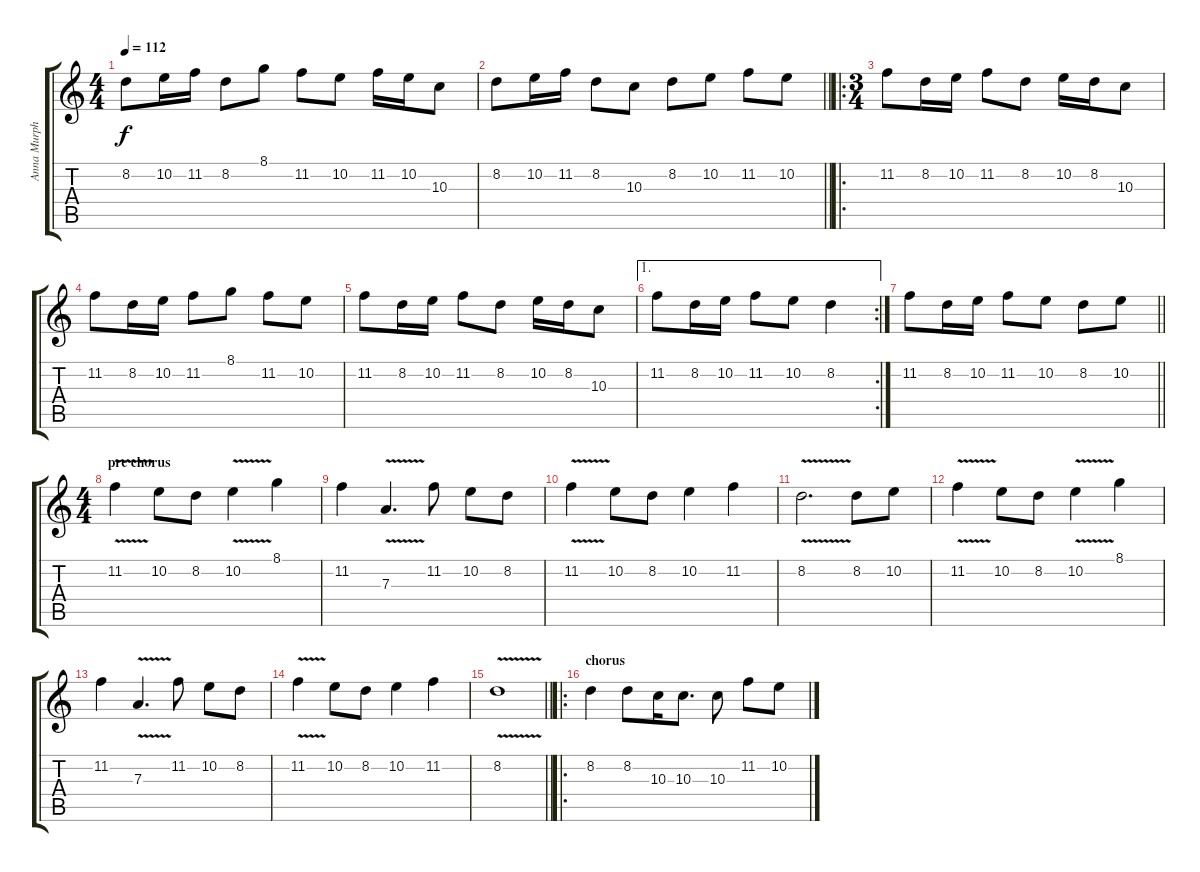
\track ("Anna Murphy" "Anna Murph") {instrument contrabass}
\staff {score tabs}
\tuning (B3 Gb3 D3 A2 E2 B1) {hide}
\ts (4 4)
\tempo 112
\clef g2
\ks c
8.2.8{dy f} 10.2.16 11.2.16 8.2.8 8.1.8 11.2.8 10.2.8 11.2.16 10.2.16 10.3.8 |
\barLineRight lightlight
8.2.8 10.2.16 11.2.16 8.2.8 10.3.8 8.2.8 10.2.8 11.2.8 10.2.8 |
\ro
\ts (3 4)
\section ("" "")
11.2.8 8.2.16 10.2.16 11.2.8 8.2.8 10.2.16 8.2.16 10.3.8 |
11.2.8 8.2.16 10.2.16 11.2.8 8.1.8 11.2.8 10.2.8 |
11.2.8 8.2.16 10.2.16 11.2.8 8.2.8 10.2.16 8.2.16 10.3.8 |
\ae 1
\rc 2
11.2.8 8.2.16 10.2.16 11.2.8 10.2.8 8.2.4 |
\barLineRight lightlight
11.2.8 8.2.16 10.2.16 11.2.8 10.2.8 8.2.8 10.2.8 |
\ts (4 4)
\section ("" "pre chorus")
11.2{v}.4 10.2.8 8.2.8 10.2{v}.4 8.1.4 |
11.2.4 7.3{v}.4{d} 11.2.8 10.2.8 8.2.8 |
11.2{v}.4 10.2.8 8.2.8 10.2.4 11.2.4 |
8.2{v}.2{d} 8.2.8 10.2.8 |
11.2{v}.4 10.2.8 8.2.8 10.2{v}.4 8.1.4 |
11.2.4 7.3{v}.4{d} 11.2.8 10.2.8 8.2.8 |
11.2{v}.4 10.2.8 8.2.8 10.2.4 11.2.4 |
\barLineRight lightlight
8.2{v}.1 |
\ro
\section ("" "chorus")
8.2.4 8.2.8 10.3.16 10.3.8{d} 10.3.8 11.2.8 10.2.8
